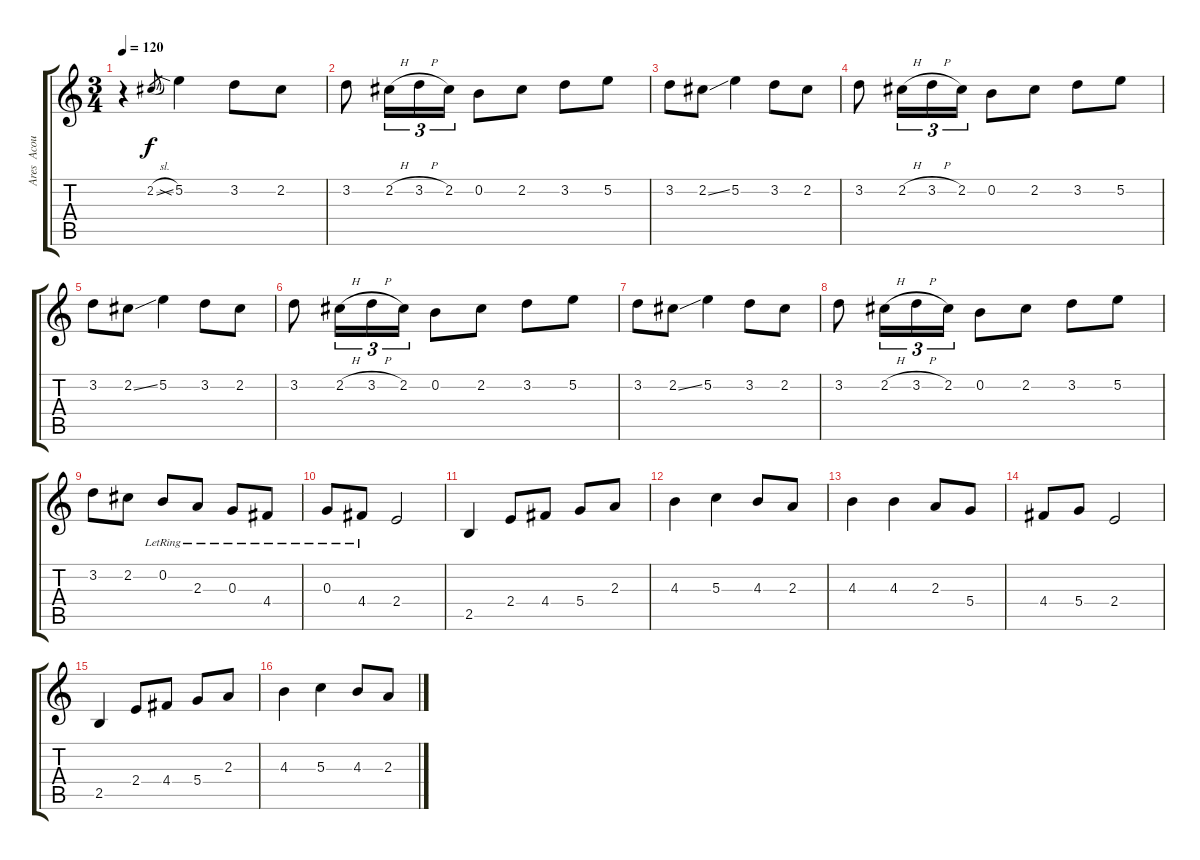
\track ("Ares  Acoustic Solo Guitar" "Ares  Acou") {instrument acousticguitarsteel}
\staff {score tabs}
\tuning (E4 B3 G3 D3 A2 E2) {hide}
\ts (3 4)
\tempo 120
\clef g2
\ks c
r.4{dy f} 2.2{sl}.8{gr} 5.2{sia}.4 3.2.8 2.2.8 |
3.2.8 2.2{h}.16{tu (3 2)} 3.2{h}.16{tu (3 2)} 2.2.16{tu (3 2)} 0.2.8 2.2.8 3.2.8 5.2.8 |
3.2.8 2.2{ss}.8 5.2.4 3.2.8 2.2.8 |
3.2.8 2.2{h}.16{tu (3 2)} 3.2{h}.16{tu (3 2)} 2.2.16{tu (3 2)} 0.2.8 2.2.8 3.2.8 5.2.8 |
3.2.8 2.2{ss}.8 5.2.4 3.2.8 2.2.8 |
3.2.8 2.2{h}.16{tu (3 2)} 3.2{h}.16{tu (3 2)} 2.2.16{tu (3 2)} 0.2.8 2.2.8 3.2.8 5.2.8 |
3.2.8 2.2{ss}.8 5.2.4 3.2.8 2.2.8 |
3.2.8 2.2{h}.16{tu (3 2)} 3.2{h}.16{tu (3 2)} 2.2.16{tu (3 2)} 0.2.8 2.2.8 3.2.8 5.2.8 |
3.2.8 2.2.8 0.2{lr}.8 2.3{lr}.8 0.3{lr}.8 4.4{lr}.8 |
0.3{lr}.8 4.4{lr}.8 2.4.2 |
2.5.4 2.4.8 4.4.8 5.4.8 2.3.8 |
4.3.4 5.3.4 4.3.8 2.3.8 |
4.3.4 4.3.4 2.3.8 5.4.8 |
4.4.8 5.4.8 2.4.2 |
2.5.4 2.4.8 4.4.8 5.4.8 2.3.8 |
4.3.4 5.3.4 4.3.8 2.3.8
